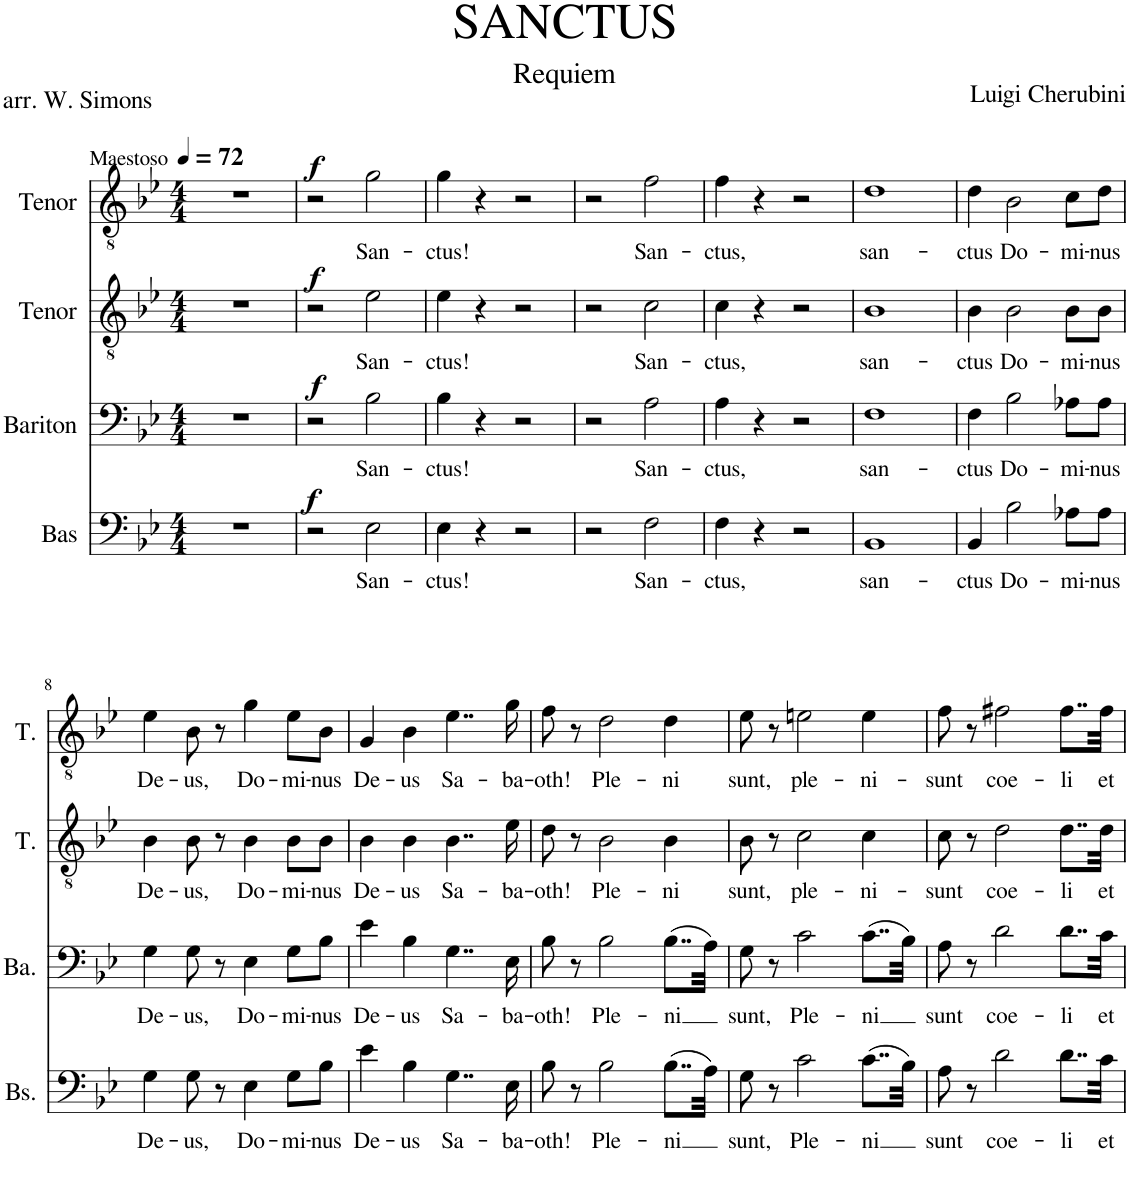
**kern	**text	**dynam	**kern	**text	**dynam	**kern	**text	**dynam	**kern	**text	**dynam
*part4	*part4	*part4	*part3	*part3	*part3	*part2	*part2	*part2	*part1	*part1	*part1
*staff4	*staff4	*staff4	*staff3	*staff3	*staff3	*staff2	*staff2	*staff2	*staff1	*staff1	*staff1
*I"Bas	*	*	*I"Bariton	*	*	*I"Tenor	*	*	*I"Tenor	*	*
*I'Bs.	*	*	*I'Ba.	*	*	*I'T.	*	*	*I'T.	*	*
*clefF4	*	*	*clefF4	*	*	*clefGv2	*	*	*clefGv2	*	*
*k[b-e-]	*	*	*k[b-e-]	*	*	*k[b-e-]	*	*	*k[b-e-]	*	*
*M4/4	*	*	*M4/4	*	*	*M4/4	*	*	*M4/4	*	*
*MM72	*	*	*MM72	*	*	*MM72	*	*	*MM72	*	*
=1	=1	=1	=1	=1	=1	=1	=1	=1	=1	=1	=1
!	!	!	!	!	!	!	!	!	!LO:TX:a:t=Maestoso	!	!
1r	.	.	1r	.	.	1r	.	.	1r	.	.
=2	=2	=2	=2	=2	=2	=2	=2	=2	=2	=2	=2
!	!	!LO:DY:b	!	!	!LO:DY:a	!	!	!LO:DY:b	!	!	!LO:DY:b
2r	.	f	2r	.	f	2r	.	f	2r	.	f
!	!LO:LY:b	!	!	!LO:LY:b	!	!	!LO:LY:b	!	!	!LO:LY:b	!
2E-\	San-	.	2B-\	San-	.	2e-\	San-	.	2g\	San-	.
=3	=3	=3	=3	=3	=3	=3	=3	=3	=3	=3	=3
!	!LO:LY:b	!	!	!LO:LY:b	!	!	!LO:LY:b	!	!	!LO:LY:b	!
4E-\	-ctus!	.	4B-\	-ctus!	.	4e-\	-ctus!	.	4g\	-ctus!	.
4r	.	.	4r	.	.	4r	.	.	4r	.	.
2r	.	.	2r	.	.	2r	.	.	2r	.	.
=4	=4	=4	=4	=4	=4	=4	=4	=4	=4	=4	=4
2r	.	.	2r	.	.	2r	.	.	2r	.	.
!	!LO:LY:b	!	!	!LO:LY:b	!	!	!LO:LY:b	!	!	!LO:LY:b	!
2F\	San-	.	2A\	San-	.	2c\	San-	.	2f\	San-	.
=5	=5	=5	=5	=5	=5	=5	=5	=5	=5	=5	=5
!	!LO:LY:b	!	!	!LO:LY:b	!	!	!LO:LY:b	!	!	!LO:LY:b	!
4F\	-ctus,	.	4A\	-ctus,	.	4c\	-ctus,	.	4f\	-ctus,	.
4r	.	.	4r	.	.	4r	.	.	4r	.	.
2r	.	.	2r	.	.	2r	.	.	2r	.	.
=6	=6	=6	=6	=6	=6	=6	=6	=6	=6	=6	=6
!	!LO:LY:b	!	!	!LO:LY:b	!	!	!LO:LY:b	!	!	!LO:LY:b	!
1BB-	san-	.	1F	san-	.	1B-	san-	.	1d	san-	.
=7	=7	=7	=7	=7	=7	=7	=7	=7	=7	=7	=7
!	!LO:LY:b	!	!	!LO:LY:b	!	!	!LO:LY:b	!	!	!LO:LY:b	!
4BB-/	-ctus	.	4F\	-ctus	.	4B-\	-ctus	.	4d\	-ctus	.
!	!LO:LY:b	!	!	!LO:LY:b	!	!	!LO:LY:b	!	!	!LO:LY:b	!
2B-\	Do-	.	2B-\	Do-	.	2B-\	Do-	.	2B-\	Do-	.
!	!LO:LY:b	!	!	!LO:LY:b	!	!	!LO:LY:b	!	!	!LO:LY:b	!
8A-X\L	-mi-	.	8A-X\L	-mi-	.	8B-\L	-mi-	.	8c\L	-mi-	.
!	!LO:LY:b	!	!	!LO:LY:b	!	!	!LO:LY:b	!	!	!LO:LY:b	!
8A-\J	-nus	.	8A-\J	-nus	.	8B-\J	-nus	.	8d\J	-nus	.
!!LO:LB:g=z
=8	=8	=8	=8	=8	=8	=8	=8	=8	=8	=8	=8
!	!LO:LY:b	!	!	!LO:LY:b	!	!	!LO:LY:b	!	!	!LO:LY:b	!
4G\	De-	.	4G\	De-	.	4B-\	De-	.	4e-\	De-	.
!	!LO:LY:b	!	!	!LO:LY:b	!	!	!LO:LY:b	!	!	!LO:LY:b	!
8G\	-us,	.	8G\	-us,	.	8B-\	-us,	.	8B-\	-us,	.
8r	.	.	8r	.	.	8r	.	.	8r	.	.
!	!LO:LY:b	!	!	!LO:LY:b	!	!	!LO:LY:b	!	!	!LO:LY:b	!
4E-\	Do-	.	4E-\	Do-	.	4B-\	Do-	.	4g\	Do-	.
!	!LO:LY:b	!	!	!LO:LY:b	!	!	!LO:LY:b	!	!	!LO:LY:b	!
8G\L	-mi-	.	8G\L	-mi-	.	8B-\L	-mi-	.	8e-\L	-mi-	.
!	!LO:LY:b	!	!	!LO:LY:b	!	!	!LO:LY:b	!	!	!LO:LY:b	!
8B-\J	-nus	.	8B-\J	-nus	.	8B-\J	-nus	.	8B-\J	-nus	.
=9	=9	=9	=9	=9	=9	=9	=9	=9	=9	=9	=9
!	!LO:LY:b	!	!	!LO:LY:b	!	!	!LO:LY:b	!	!	!LO:LY:b	!
4e-\	De-	.	4e-\	De-	.	4B-\	De-	.	4G/	De-	.
!	!LO:LY:b	!	!	!LO:LY:b	!	!	!LO:LY:b	!	!	!LO:LY:b	!
4B-\	-us	.	4B-\	-us	.	4B-\	-us	.	4B-\	-us	.
!	!LO:LY:b	!	!	!LO:LY:b	!	!	!LO:LY:b	!	!	!LO:LY:b	!
4..G\	Sa-	.	4..G\	Sa-	.	4..B-\	Sa-	.	4..e-\	Sa-	.
!	!LO:LY:b	!	!	!LO:LY:b	!	!	!LO:LY:b	!	!	!LO:LY:b	!
16E-\	-ba-	.	16E-\	-ba-	.	16e-\	-ba-	.	16g\	-ba-	.
=10	=10	=10	=10	=10	=10	=10	=10	=10	=10	=10	=10
!	!LO:LY:b	!	!	!LO:LY:b	!	!	!LO:LY:b	!	!	!LO:LY:b	!
8B-\	-oth!	.	8B-\	-oth!	.	8d\	-oth!	.	8f\	-oth!	.
8r	.	.	8r	.	.	8r	.	.	8r	.	.
!	!LO:LY:b	!	!	!LO:LY:b	!	!	!LO:LY:b	!	!	!LO:LY:b	!
2B-\	Ple-	.	2B-\	Ple-	.	2B-\	Ple-	.	2d\	Ple-	.
!	!LO:LY:b	!	!	!LO:LY:b	!	!	!LO:LY:b	!	!	!LO:LY:b	!
(8..B-\L	-ni	.	(8..B-\L	-ni	.	4B-\	-ni	.	4d\	-ni	.
32A\Jkk)	.	.	32A\Jkk)	.	.	.	.	.	.	.	.
=11	=11	=11	=11	=11	=11	=11	=11	=11	=11	=11	=11
!	!LO:LY:b	!	!	!LO:LY:b	!	!	!LO:LY:b	!	!	!LO:LY:b	!
8G\	sunt,	.	8G\	sunt,	.	8B-\	sunt,	.	8e-\	sunt,	.
8r	.	.	8r	.	.	8r	.	.	8r	.	.
!	!LO:LY:b	!	!	!LO:LY:b	!	!	!LO:LY:b	!	!	!LO:LY:b	!
2c\	Ple-	.	2c\	Ple-	.	2c\	ple-	.	2en\	ple-	.
!	!LO:LY:b	!	!	!LO:LY:b	!	!	!LO:LY:b	!	!	!LO:LY:b	!
(8..c\L	-ni	.	(8..c\L	-ni	.	4c\	-ni-	.	4e\	-ni-	.
32B-\Jkk)	.	.	32B-\Jkk)	.	.	.	.	.	.	.	.
=12	=12	=12	=12	=12	=12	=12	=12	=12	=12	=12	=12
!	!LO:LY:b	!	!	!LO:LY:b	!	!	!LO:LY:b	!	!	!LO:LY:b	!
8A\	sunt	.	8A\	sunt	.	8c\	-sunt	.	8f\	-sunt	.
8r	.	.	8r	.	.	8r	.	.	8r	.	.
!	!LO:LY:b	!	!	!LO:LY:b	!	!	!LO:LY:b	!	!	!LO:LY:b	!
2d\	coe-	.	2d\	coe-	.	2d\	coe-	.	2f#X\	coe-	.
!	!LO:LY:b	!	!	!LO:LY:b	!	!	!LO:LY:b	!	!	!LO:LY:b	!
8..d\L	-li	.	8..d\L	-li	.	8..d\L	-li	.	8..f#\L	-li	.
!	!LO:LY:b	!	!	!LO:LY:b	!	!	!LO:LY:b	!	!	!LO:LY:b	!
32c\Jkk	et	.	32c\Jkk	et	.	32d\Jkk	et	.	32f#\Jkk	et	.
=	=	=	=	=	=	=	=	=	=	=	=
*-	*-	*-	*-	*-	*-	*-	*-	*-	*-	*-	*-
